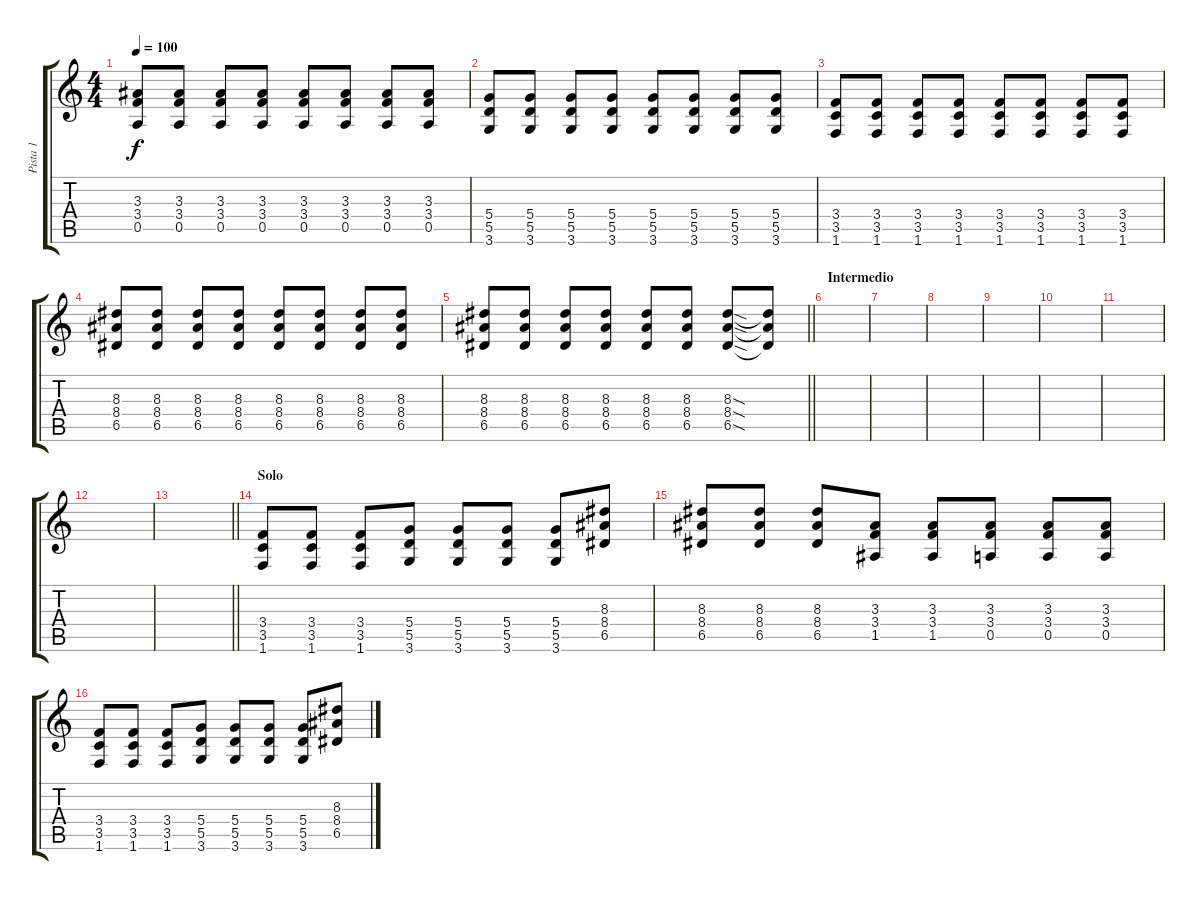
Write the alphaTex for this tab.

\track ("Pista 1" "Pista 1") {instrument acousticguitarsteel}
\staff {score tabs}
\tuning (E4 B3 G3 D3 A2 E2) {hide}
\ts (4 4)
\tempo 100
\clef g2
\ks c
(3.3 3.4 0.5).8{dy f} (3.3 3.4 0.5).8 (3.3 3.4 0.5).8 (3.3 3.4 0.5).8 (3.3 3.4 0.5).8 (3.3 3.4 0.5).8 (3.3 3.4 0.5).8 (3.3 3.4 0.5).8 |
(5.4 5.5 3.6).8 (5.4 5.5 3.6).8 (5.4 5.5 3.6).8 (5.4 5.5 3.6).8 (5.4 5.5 3.6).8 (5.4 5.5 3.6).8 (5.4 5.5 3.6).8 (5.4 5.5 3.6).8 |
(3.4 3.5 1.6).8 (3.4 3.5 1.6).8 (3.4 3.5 1.6).8 (3.4 3.5 1.6).8 (3.4 3.5 1.6).8 (3.4 3.5 1.6).8 (3.4 3.5 1.6).8 (3.4 3.5 1.6).8 |
(8.3 8.4 6.5).8 (8.3 8.4 6.5).8 (8.3 8.4 6.5).8 (8.3 8.4 6.5).8 (8.3 8.4 6.5).8 (8.3 8.4 6.5).8 (8.3 8.4 6.5).8 (8.3 8.4 6.5).8 |
\barLineRight lightlight
(8.3 8.4 6.5).8 (8.3 8.4 6.5).8 (8.3 8.4 6.5).8 (8.3 8.4 6.5).8 (8.3 8.4 6.5).8 (8.3 8.4 6.5).8 (8.3{sod} 8.4{sod} 6.5{sod}).8 (8.3{t} 8.4{t} 6.5{t}).8 |
\section ("" "Intermedio")
|
|
|
|
|
|
|
\barLineRight lightlight
|
\section ("" "Solo")
(3.4 3.5 1.6).8 (3.4 3.5 1.6).8 (3.4 3.5 1.6).8 (5.4 5.5 3.6).8 (5.4 5.5 3.6).8 (5.4 5.5 3.6).8 (5.4 5.5 3.6).8 (8.3 8.4 6.5).8 |
(8.3 8.4 6.5).8 (8.3 8.4 6.5).8 (8.3 8.4 6.5).8 (3.3 3.4 1.5).8 (3.3 3.4 1.5).8 (3.3 3.4 0.5).8 (3.3 3.4 0.5).8 (3.3 3.4 0.5).8 |
(3.4 3.5 1.6).8 (3.4 3.5 1.6).8 (3.4 3.5 1.6).8 (5.4 5.5 3.6).8 (5.4 5.5 3.6).8 (5.4 5.5 3.6).8 (5.4 5.5 3.6).8 (8.3 8.4 6.5).8
